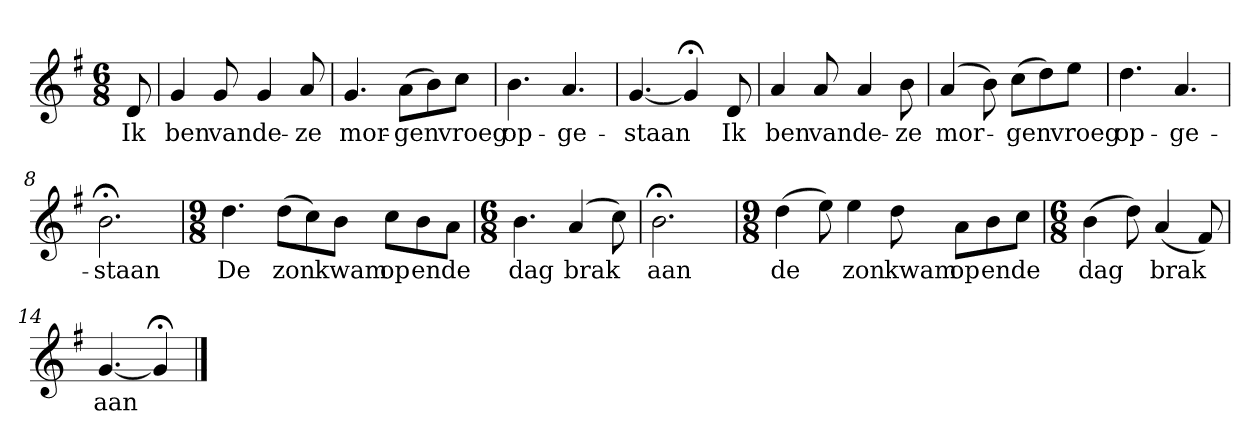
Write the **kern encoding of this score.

**kern	**text
*part1	*part1
*staff1	*staff1
*k[f#]	*
*G:	*
*M6/8	*
*MM120	*
=	=
8d	Ik
=1	=1
4g	ben
8g	van
4g	de-
8a	-ze
=2	=2
4.g	mor-
(8aL	-gen
8b)	.
8ccJ	vroeg
=3	=3
4.b	op-
4.a	-ge-
=4	=4
[4.g	-staan
4g;<]	.
8d	Ik
=5	=5
4a	ben
8a	van
4a	de-
8b	-ze
=6	=6
(4a	mor-
8b)	.
(8ccL	-gen
8dd)	.
8eeJ	vroeg
=7	=7
4.dd	op-
4.a	-ge-
=8	=8
2.b;<	-staan
=9	=9
*M9/8	*
4.dd	De
(8ddL	zon
8cc)	.
8bJ	kwam
8ccL	op
8b	en
8aJ	de
=10	=10
*M6/8	*
4.b	dag
(4a	brak
8cc)	.
=11	=11
2.b;<	aan
=12	=12
*M9/8	*
(4dd	de
8ee)	.
4ee	zon
8dd	kwam
8aL	op
8b	en
8ccJ	de
=13	=13
*M6/8	*
(4b	dag
8dd)	.
(4a	brak
8f#)	.
=14	=14
[4.g	aan
4g;<]	.
==	==
*-	*-
